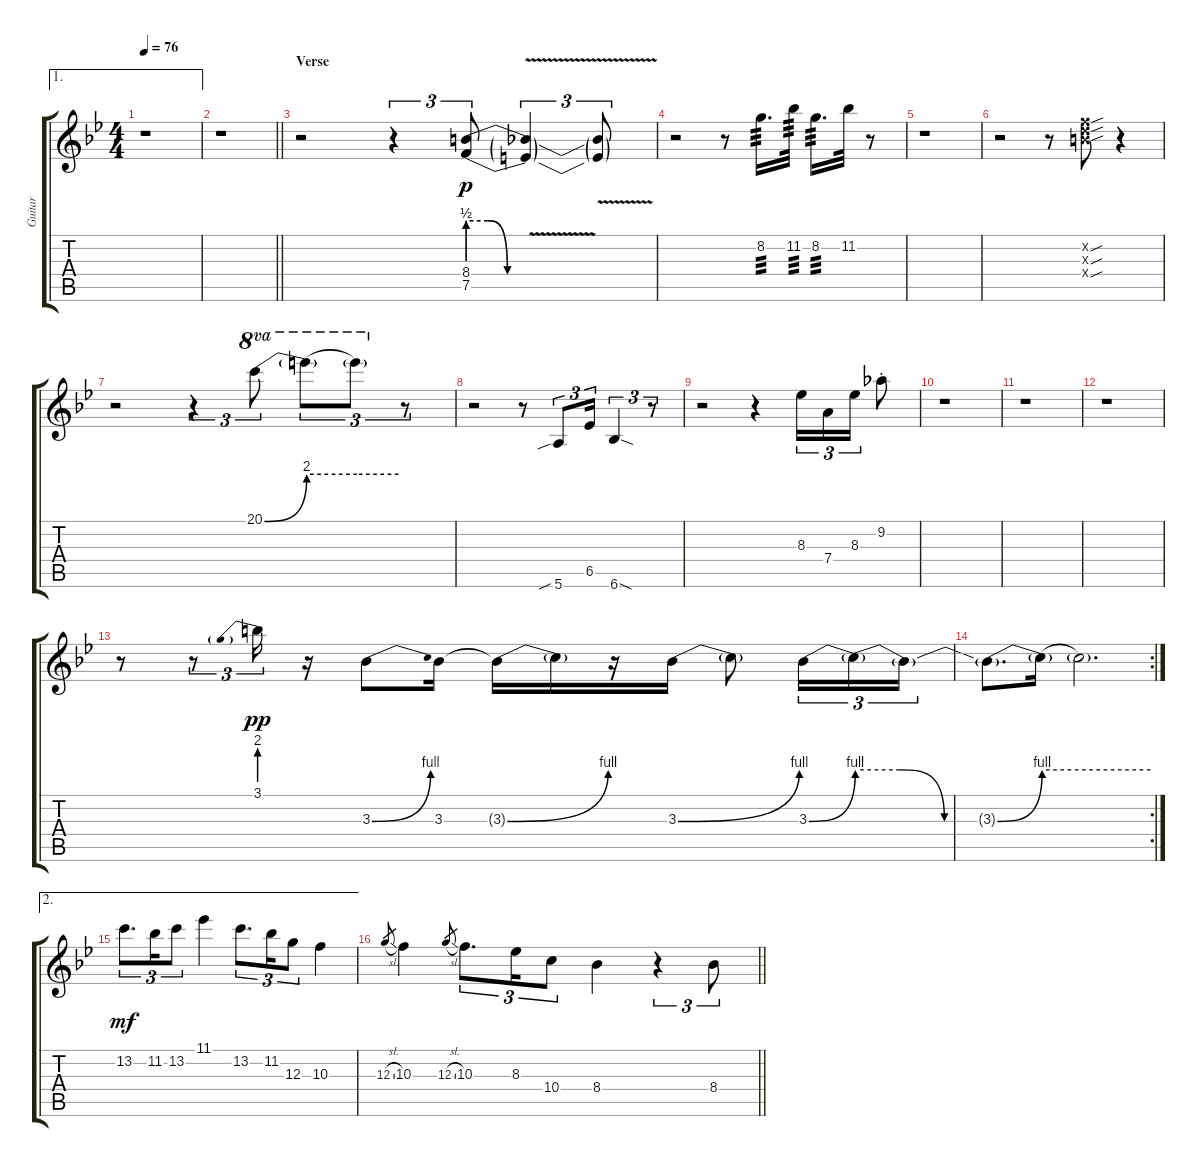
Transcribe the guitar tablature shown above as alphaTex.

\track ("Guitar" "Guitar") {instrument overdrivenguitar}
\staff {score tabs}
\tuning (E4 B3 G3 D3 A2 E2) {hide}
\ae 1
\ts (4 4)
\tempo 76
\clef g2
\ks bb
r.1{dy f} |
\barLineRight lightlight
r.1 |
\section ("" "Verse")
r.2 r.4{tu (3 2)} (8.4{be (custom 0 2 20 2 40 0 60 0)} 7.5{be (custom 0 2 20 2 40 0 60 0)}).8{tu (3 2) dy p} (8.4{v t} 7.5{v t}).4{tu (3 2)} (8.4{v t} 7.5{v t}).8{tu (3 2)} |
r.2 r.8 8.2.16{d tp 3} 11.2.32{tp 3} 8.2.16{d tp 3} 11.2.32 r.8 |
r.1 |
r.2 r.8 (6.2{sou x} 7.3{sou x} 9.4{sou x}).8 r.4 |
r.2 r.4{tu (3 2)} 20.1{be (bend 0 0 60 8)}.8{tu (3 2) ot 8va} 20.1{be (hold 0 8 60 8) t}.8{tu (3 2) ot 8va} 20.1{be (hold 0 8 60 8) t}.8{tu (3 2) ot 8va} r.8{tu (3 2)} |
r.2 r.8 5.6{sib}.8{tu (3 2)} 6.5.16{tu (3 2)} 6.6{sod}.4{tu (3 2)} r.8{tu (3 2)} |
r.2 r.4 8.3.16{tu (3 2)} 7.4.16{tu (3 2)} 8.3.16{tu (3 2)} 9.2{st}.8 |
r.1 |
r.1 |
r.1 |
r.8 r.8{tu (3 2)} 3.1{be (prebend 0 8 60 8)}.16{tu (3 2) dy pp} r.16 3.3{be (bend 0 0 60 4)}.8 3.3.16 3.3{be (bend 0 0 60 4) t}.16 3.3{t}.16 r.16 3.3{be (bend 0 0 60 4)}.16 3.3{t}.8 3.3{be (bend 0 0 60 4)}.16{tu (3 2)} 3.3{be (custom 0 4 20 4 40 0 60 0) t}.16{tu (3 2)} 3.3{t}.16{tu (3 2)} |
\rc 2
3.3{be (bend 0 0 60 4) t}.8{d} 3.3{be (hold 0 4 60 4) t}.16 3.3{t}.2{d} |
\ae 2
13.2.8{d tu (3 2) dy mf} 11.2.16{tu (3 2)} 13.2.8{tu (3 2)} 11.1.4 13.2.8{d tu (3 2)} 11.2.16{tu (3 2)} 12.3.8{tu (3 2)} 10.3.4 |
\barLineRight lightlight
12.3{sl}.8{gr} 10.3.4 12.3{sl}.8{gr} 10.3.8{d tu (3 2)} 8.3.16{tu (3 2)} 10.4.8{tu (3 2)} 8.4.4 r.4{tu (3 2)} 8.4.8{tu (3 2)}
